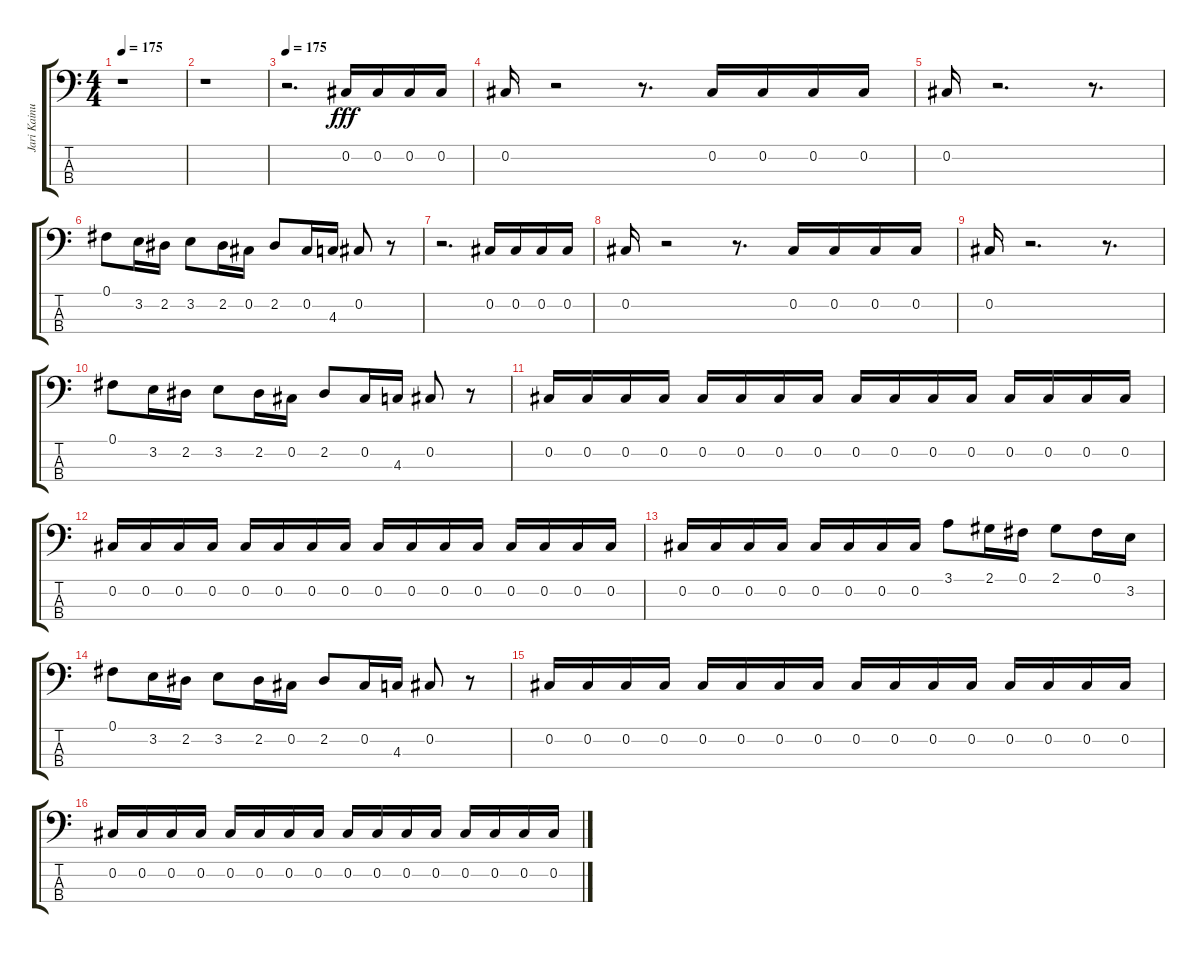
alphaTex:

\track ("Jari Kainulainen " "Jari Kainu") {instrument electricbasspick}
\staff {score tabs}
\tuning (Gb2 Db2 Ab1 Eb1) {hide}
\ts (4 4)
\tempo 175
\clef f4
\ks c
r.1{dy fff instrument electricbasspick} |
r.1 |
\tempo 175
r.2{d} 0.2.16 0.2.16 0.2.16 0.2.16 |
0.2.16 r.2 r.8{d} 0.2.16 0.2.16 0.2.16 0.2.16 |
0.2.16 r.2{d} r.8{d} |
0.1.8 3.2.16 2.2.16 3.2.8 2.2.16 0.2.16 2.2.8 0.2.16 4.3.16 0.2.8 r.8 |
r.2{d} 0.2.16 0.2.16 0.2.16 0.2.16 |
0.2.16 r.2 r.8{d} 0.2.16 0.2.16 0.2.16 0.2.16 |
0.2.16 r.2{d} r.8{d} |
0.1.8 3.2.16 2.2.16 3.2.8 2.2.16 0.2.16 2.2.8 0.2.16 4.3.16 0.2.8 r.8 |
0.2.16 0.2.16 0.2.16 0.2.16 0.2.16 0.2.16 0.2.16 0.2.16 0.2.16 0.2.16 0.2.16 0.2.16 0.2.16 0.2.16 0.2.16 0.2.16 |
0.2.16 0.2.16 0.2.16 0.2.16 0.2.16 0.2.16 0.2.16 0.2.16 0.2.16 0.2.16 0.2.16 0.2.16 0.2.16 0.2.16 0.2.16 0.2.16 |
0.2.16 0.2.16 0.2.16 0.2.16 0.2.16 0.2.16 0.2.16 0.2.16 3.1.8 2.1.16 0.1.16 2.1.8 0.1.16 3.2.16 |
0.1.8 3.2.16 2.2.16 3.2.8 2.2.16 0.2.16 2.2.8 0.2.16 4.3.16 0.2.8 r.8 |
0.2.16 0.2.16 0.2.16 0.2.16 0.2.16 0.2.16 0.2.16 0.2.16 0.2.16 0.2.16 0.2.16 0.2.16 0.2.16 0.2.16 0.2.16 0.2.16 |
0.2.16 0.2.16 0.2.16 0.2.16 0.2.16 0.2.16 0.2.16 0.2.16 0.2.16 0.2.16 0.2.16 0.2.16 0.2.16 0.2.16 0.2.16 0.2.16
